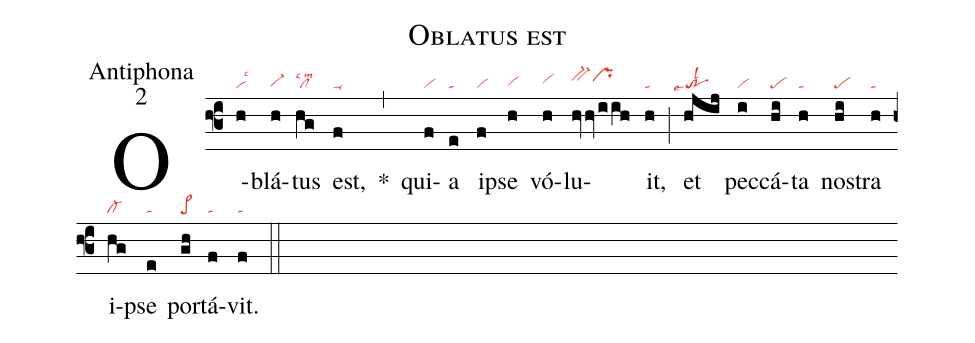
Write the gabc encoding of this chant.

name:Oblatus est;
office-part:Antiphona;
mode:2;
nabc-lines:1;
%%
(f3)
O(h|vilsc3)blá(h|vi-hg)tus(hg|cllsc2lsm2) est,(f|ta-) *(,)
qui(f|vi)a(e|ta) i(f|vi)pse(h|vihg) vó(h|vihh)lu(hvhviih|bv-hiprhi)it,(h|ta) (;)
et(hjij|```trlse7lsl2) pec(i|vi)cá(hi|pe)ta(h|ta) no(hi|pe)stra(h|ta) i(hg|cl-)pse(e|ta) por(gh|pe>)tá(f|ta)vit.(f///|ta) (::)
